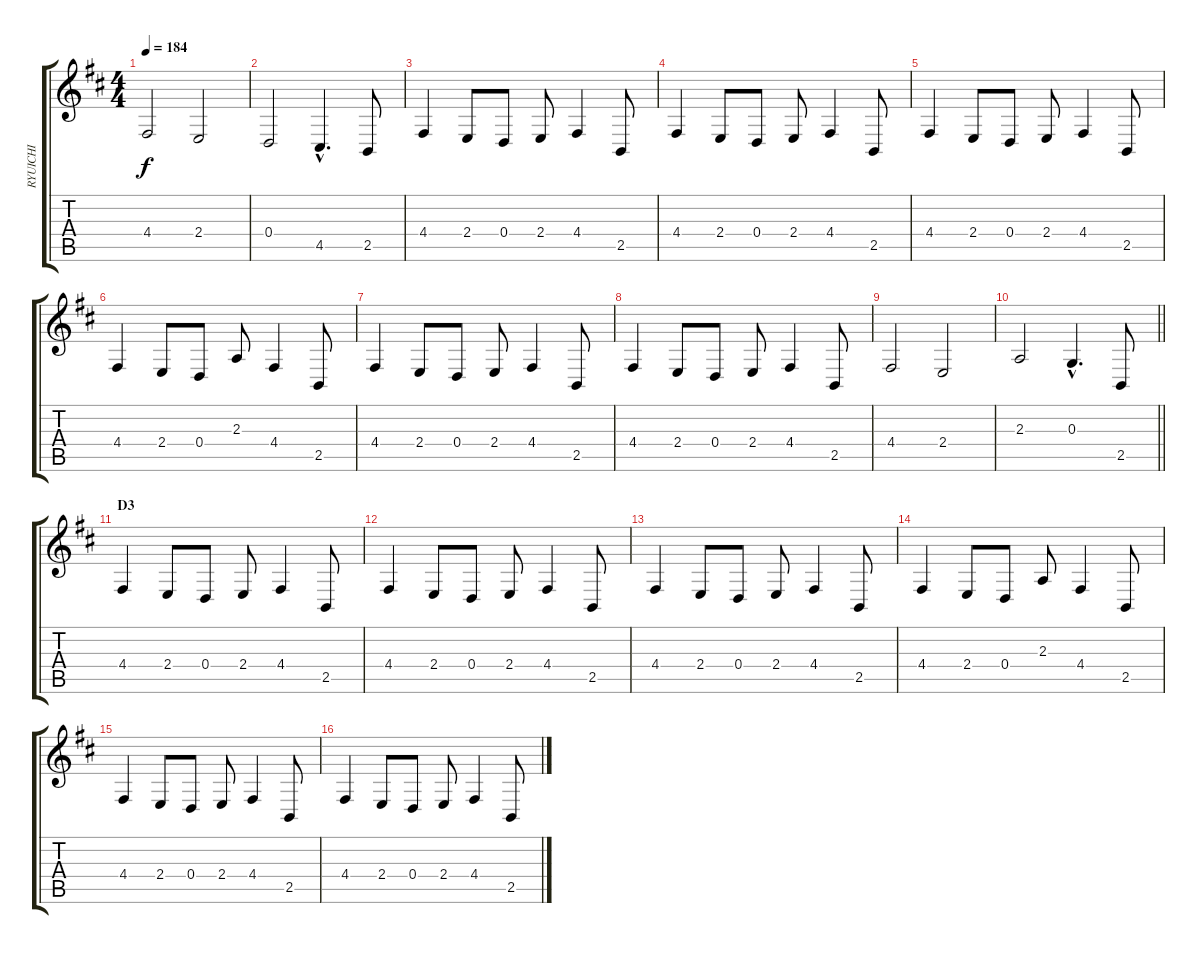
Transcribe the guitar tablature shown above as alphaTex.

\track ("RYUICHI" "RYUICHI") {instrument oboe}
\staff {score tabs}
\tuning (E4 B3 G3 D3 A2 E2) {hide}
\ts (4 4)
\tempo 184
\clef g2
\ks bminor
4.4.2{dy f} 2.4.2 |
0.4.2 4.5{hac}.4{d} 2.5.8 |
4.4.4 2.4.8 0.4.8 2.4.8 4.4.4 2.5.8 |
4.4.4 2.4.8 0.4.8 2.4.8 4.4.4 2.5.8 |
4.4.4 2.4.8 0.4.8 2.4.8 4.4.4 2.5.8 |
4.4.4 2.4.8 0.4.8 2.3.8 4.4.4 2.5.8 |
4.4.4 2.4.8 0.4.8 2.4.8 4.4.4 2.5.8 |
4.4.4 2.4.8 0.4.8 2.4.8 4.4.4 2.5.8 |
4.4.2 2.4.2 |
\barLineRight lightlight
2.3.2 0.3{hac}.4{d} 2.5.8 |
\section ("" "D3")
4.4.4 2.4.8 0.4.8 2.4.8 4.4.4 2.5.8 |
4.4.4 2.4.8 0.4.8 2.4.8 4.4.4 2.5.8 |
4.4.4 2.4.8 0.4.8 2.4.8 4.4.4 2.5.8 |
4.4.4 2.4.8 0.4.8 2.3.8 4.4.4 2.5.8 |
4.4.4 2.4.8 0.4.8 2.4.8 4.4.4 2.5.8 |
4.4.4 2.4.8 0.4.8 2.4.8 4.4.4 2.5.8
